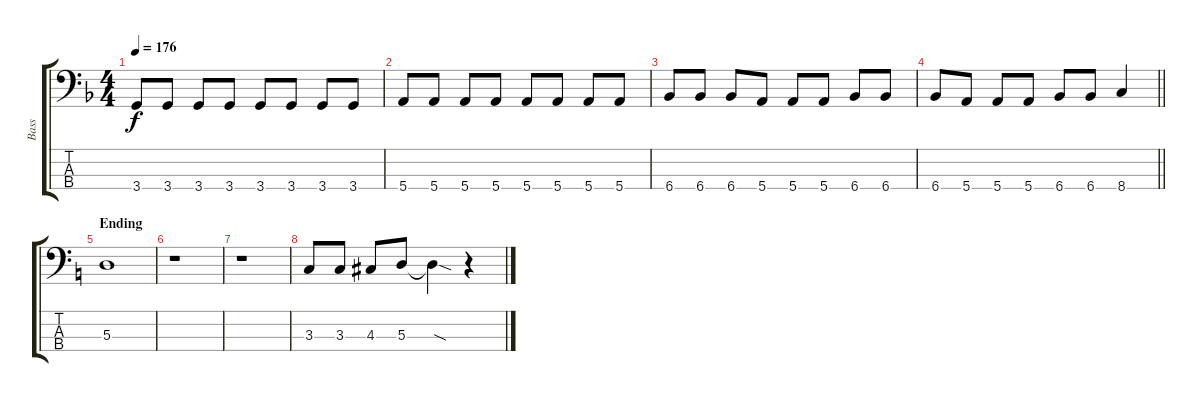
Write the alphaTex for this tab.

\track ("Bass" "Bass") {instrument electricbassfinger}
\staff {score tabs}
\tuning (G2 D2 A1 E1) {hide}
\ts (4 4)
\tempo 176
\clef f4
\ks f
3.4.8{dy f} 3.4.8 3.4.8 3.4.8 3.4.8 3.4.8 3.4.8 3.4.8 |
5.4.8 5.4.8 5.4.8 5.4.8 5.4.8 5.4.8 5.4.8 5.4.8 |
6.4.8 6.4.8 6.4.8 5.4.8 5.4.8 5.4.8 6.4.8 6.4.8 |
\barLineRight lightlight
6.4.8 5.4.8 5.4.8 5.4.8 6.4.8 6.4.8 8.4.4 |
\section ("" "Ending")
\ks c
5.3.1 |
r.1 |
r.1 |
3.3.8 3.3.8 4.3.8 5.3.8 5.3{sod t}.4 r.4
